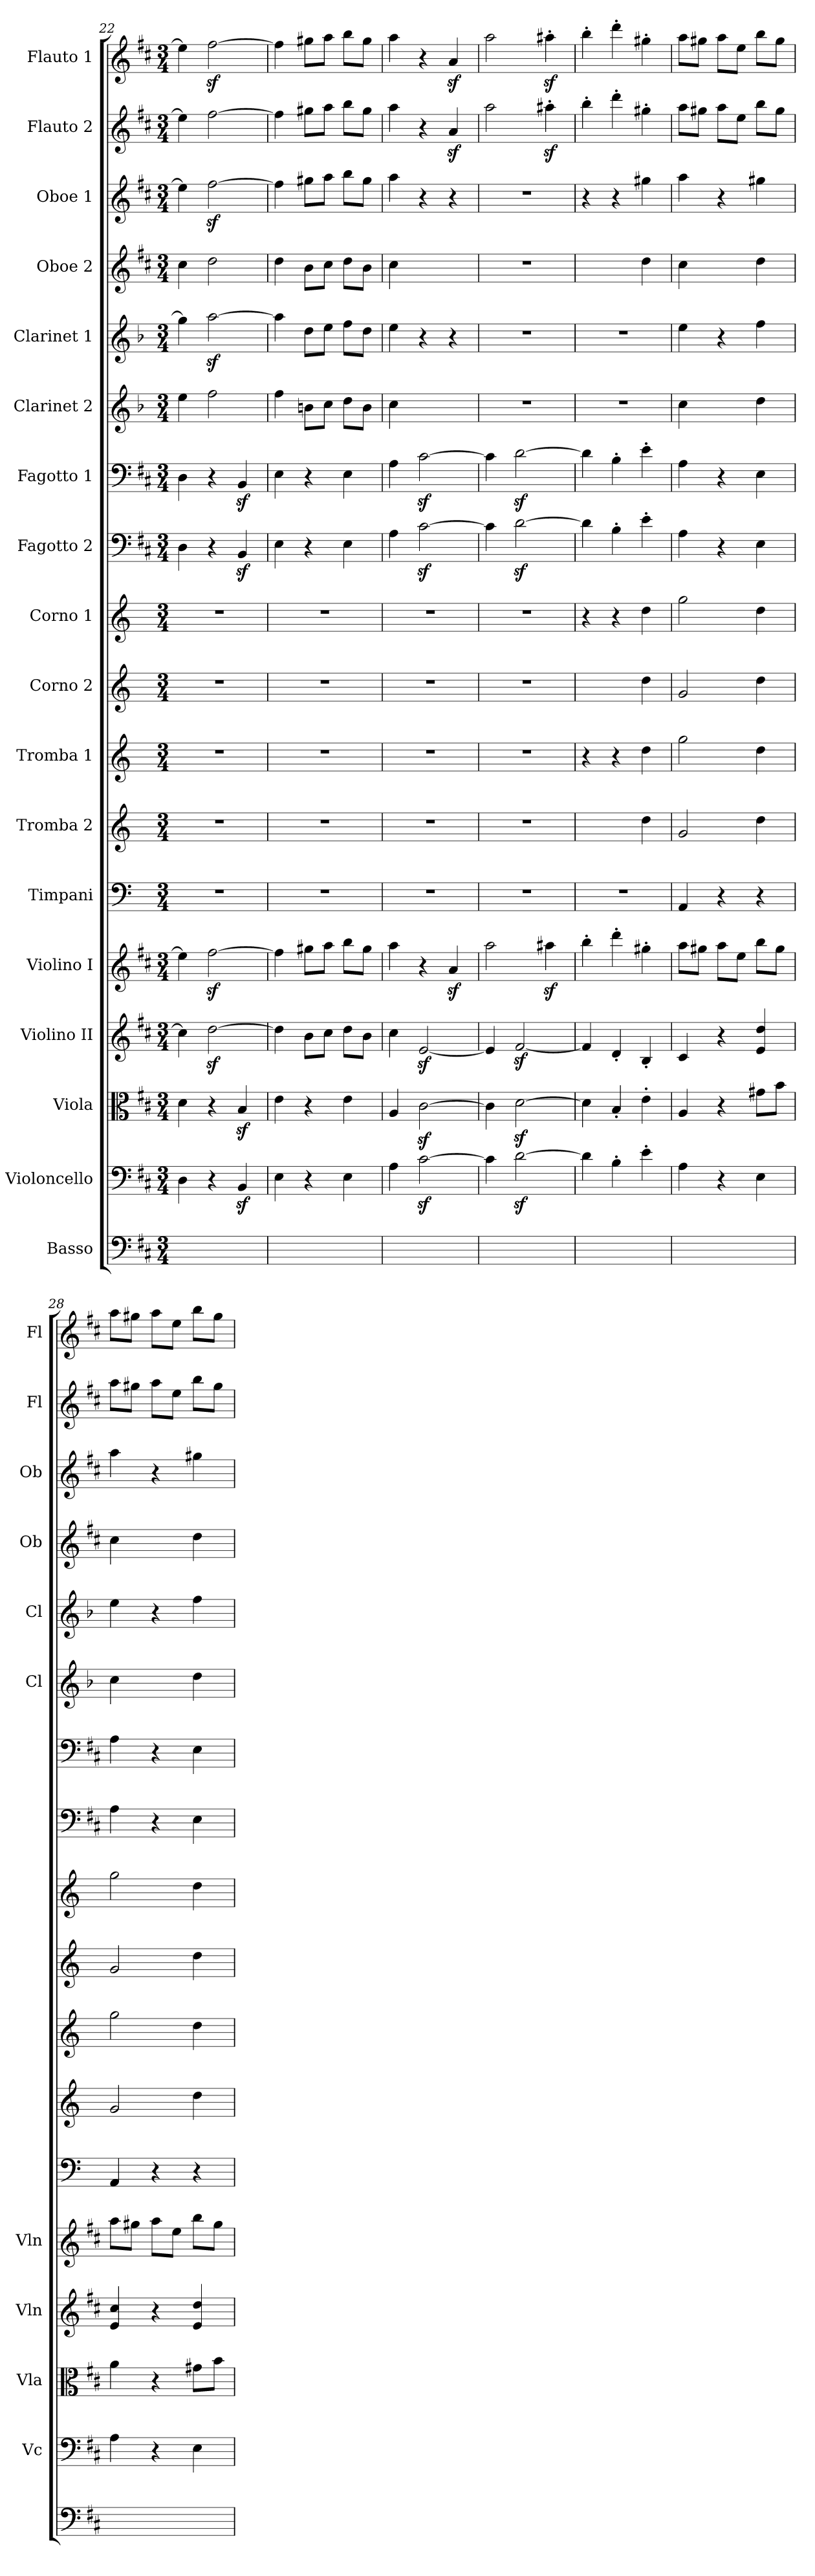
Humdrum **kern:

**kern	**kern	**kern	**kern	**kern	**kern	**kern	**kern	**kern	**kern	**kern	**kern	**kern	**kern	**kern	**kern	**kern	**kern
*part18	*part17	*part16	*part15	*part14	*part13	*part12	*part11	*part10	*part9	*part8	*part7	*part6	*part5	*part4	*part3	*part2	*part1
*staff18	*staff17	*staff16	*staff15	*staff14	*staff13	*staff12	*staff11	*staff10	*staff9	*staff8	*staff7	*staff6	*staff5	*staff4	*staff3	*staff2	*staff1
*I"Basso	*I"Violoncello	*I"Viola	*I"Violino II	*I"Violino I	*I"Timpani	*I"Tromba 2	*I"Tromba 1	*I"Corno 2	*I"Corno 1	*I"Fagotto 2	*I"Fagotto 1	*I"Clarinet 2	*I"Clarinet 1	*I"Oboe 2	*I"Oboe 1	*I"Flauto 2	*I"Flauto 1
*	*I'Vc	*I'Vla	*I'Vln	*I'Vln	*	*	*	*	*	*	*	*I'Cl	*I'Cl	*I'Ob	*I'Ob	*I'Fl	*I'Fl
*clefF4	*clefF4	*clefC3	*clefG2	*clefG2	*clefF4	*clefG2	*clefG2	*clefG2	*clefG2	*clefF4	*clefF4	*clefG2	*clefG2	*clefG2	*clefG2	*clefG2	*clefG2
*ITrd7c12	*	*	*	*	*	*ITrd-1c-2	*ITrd-1c-2	*ITrd6c10	*ITrd6c10	*	*	*ITrd2c3	*ITrd2c3	*	*	*	*
*k[f#c#]	*k[f#c#]	*k[f#c#]	*k[f#c#]	*k[f#c#]	*	*	*	*	*	*k[f#c#]	*k[f#c#]	*k[f#c#]	*k[f#c#]	*k[f#c#]	*k[f#c#]	*k[f#c#]	*k[f#c#]
*M3/4	*M3/4	*M3/4	*M3/4	*M3/4	*M3/4	*M3/4	*M3/4	*M3/4	*M3/4	*M3/4	*M3/4	*M3/4	*M3/4	*M3/4	*M3/4	*M3/4	*M3/4
=22	=22	=22	=22	=22	=22	=22	=22	=22	=22	=22	=22	=22	=22	=22	=22	=22	=22
2.ryy	4D	4d	4cc#]	4ee]	2.r	2.r	2.r	2.r	2.r	4D	4D	4cc#	4ee]	4cc#	4ee]	4ee]	4ee]
.	4r	4r	[2ddz	[2ff#z	.	.	.	.	.	4r	4r	2dd	[2ff#z	2dd	[2ff#z	[2ff#	[2ff#z
.	4BBz	4Bz	.	.	.	.	.	.	.	4BBz	4BBz	.	.	.	.	.	.
=23	=23	=23	=23	=23	=23	=23	=23	=23	=23	=23	=23	=23	=23	=23	=23	=23	=23
2.ryy	4E	4e	4dd]	4ff#]	2.r	2.r	2.r	2.r	2.r	4E	4E	4dd	4ff#]	4dd	4ff#]	4ff#]	4ff#]
.	4r	4r	8b\L	8gg#X\L	.	.	.	.	.	4r	4r	8g#X\L	8b\L	8b\L	8gg#X\L	8gg#X\L	8gg#X\L
.	.	.	8cc#\J	8aa\J	.	.	.	.	.	.	.	8a\J	8cc#\J	8cc#\J	8aa\J	8aa\J	8aa\J
.	4E	4e	8dd\L	8bb\L	.	.	.	.	.	4E	4E	8b\L	8dd\L	8dd\L	8bb\L	8bb\L	8bb\L
.	.	.	8b\J	8gg#\J	.	.	.	.	.	.	.	8g#\J	8b\J	8b\J	8gg#\J	8gg#\J	8gg#\J
=24	=24	=24	=24	=24	=24	=24	=24	=24	=24	=24	=24	=24	=24	=24	=24	=24	=24
2.ryy	4A	4A	4cc#	4aa	2.r	2.r	2.r	2.r	2.r	4A	4A	4a	4cc#	4cc#	4aa	4aa	4aa
.	[2c#z	[2c#z	[2ez	4r	.	.	.	.	.	[2c#z	[2c#z	4ryy	4r	4ryy	4r	4r	4r
.	.	.	.	4az	.	.	.	.	.	.	.	4ryy	4r	4ryy	4r	4az	4az
=25	=25	=25	=25	=25	=25	=25	=25	=25	=25	=25	=25	=25	=25	=25	=25	=25	=25
2.ryy	4c#]	4c#]	4e]	2aa	2.r	2.r	2.r	2.r	2.r	4c#]	4c#]	2.r	2.r	2.r	2.r	2aa	2aa
.	[2dz	[2dz	[2f#z	.	.	.	.	.	.	[2dz	[2dz	.	.	.	.	.	.
.	.	.	.	4aa#Xz	.	.	.	.	.	.	.	.	.	.	.	4aa#Xz'	4aa#Xz'
=26	=26	=26	=26	=26	=26	=26	=26	=26	=26	=26	=26	=26	=26	=26	=26	=26	=26
2.ryy	4d]	4d]	4f#]	4bb'	2.r	4ryy	4r	4ryy	4r	4d]	4d]	2.r	2.r	4ryy	4r	4bb'	4bb'
.	4B'	4B'	4d'	4ddd'	.	4ryy	4r	4ryy	4r	4B'	4B'	.	.	4ryy	4r	4ddd'	4ddd'
.	4e'	4e'	4B'	4gg#X'	.	4ee	4ee	4e	4e	4e'	4e'	.	.	4dd	4gg#X	4gg#X'	4gg#X'
=27	=27	=27	=27	=27	=27	=27	=27	=27	=27	=27	=27	=27	=27	=27	=27	=27	=27
2.ryy	4A	4A	4c#	8aa\L	4AA	2a	2aa	2A	2a	4A	4A	4a	4cc#	4cc#	4aa	8aa\L	8aa\L
.	.	.	.	8gg#X\J	.	.	.	.	.	.	.	.	.	.	.	8gg#X\J	8gg#X\J
.	4r	4r	4r	8aa\L	4r	.	.	.	.	4r	4r	4ryy	4r	4ryy	4r	8aa\L	8aa\L
.	.	.	.	8ee\J	.	.	.	.	.	.	.	.	.	.	.	8ee\J	8ee\J
.	4E	8g#X\L	4e 4dd	8bb\L	4r	4ee	4ee	4e	4e	4E	4E	4b	4dd	4dd	4gg#X	8bb\L	8bb\L
.	.	8b\J	.	8gg#\J	.	.	.	.	.	.	.	.	.	.	.	8gg#\J	8gg#\J
=28	=28	=28	=28	=28	=28	=28	=28	=28	=28	=28	=28	=28	=28	=28	=28	=28	=28
2.ryy	4A	4a	4e 4cc#	8aa\L	4AA	2a	2aa	2A	2a	4A	4A	4a	4cc#	4cc#	4aa	8aa\L	8aa\L
.	.	.	.	8gg#X\J	.	.	.	.	.	.	.	.	.	.	.	8gg#X\J	8gg#X\J
.	4r	4r	4r	8aa\L	4r	.	.	.	.	4r	4r	4ryy	4r	4ryy	4r	8aa\L	8aa\L
.	.	.	.	8ee\J	.	.	.	.	.	.	.	.	.	.	.	8ee\J	8ee\J
.	4E	8g#X\L	4e 4dd	8bb\L	4r	4ee	4ee	4e	4e	4E	4E	4b	4dd	4dd	4gg#X	8bb\L	8bb\L
.	.	8b\J	.	8gg#\J	.	.	.	.	.	.	.	.	.	.	.	8gg#\J	8gg#\J
=	=	=	=	=	=	=	=	=	=	=	=	=	=	=	=	=	=
*-	*-	*-	*-	*-	*-	*-	*-	*-	*-	*-	*-	*-	*-	*-	*-	*-	*-
